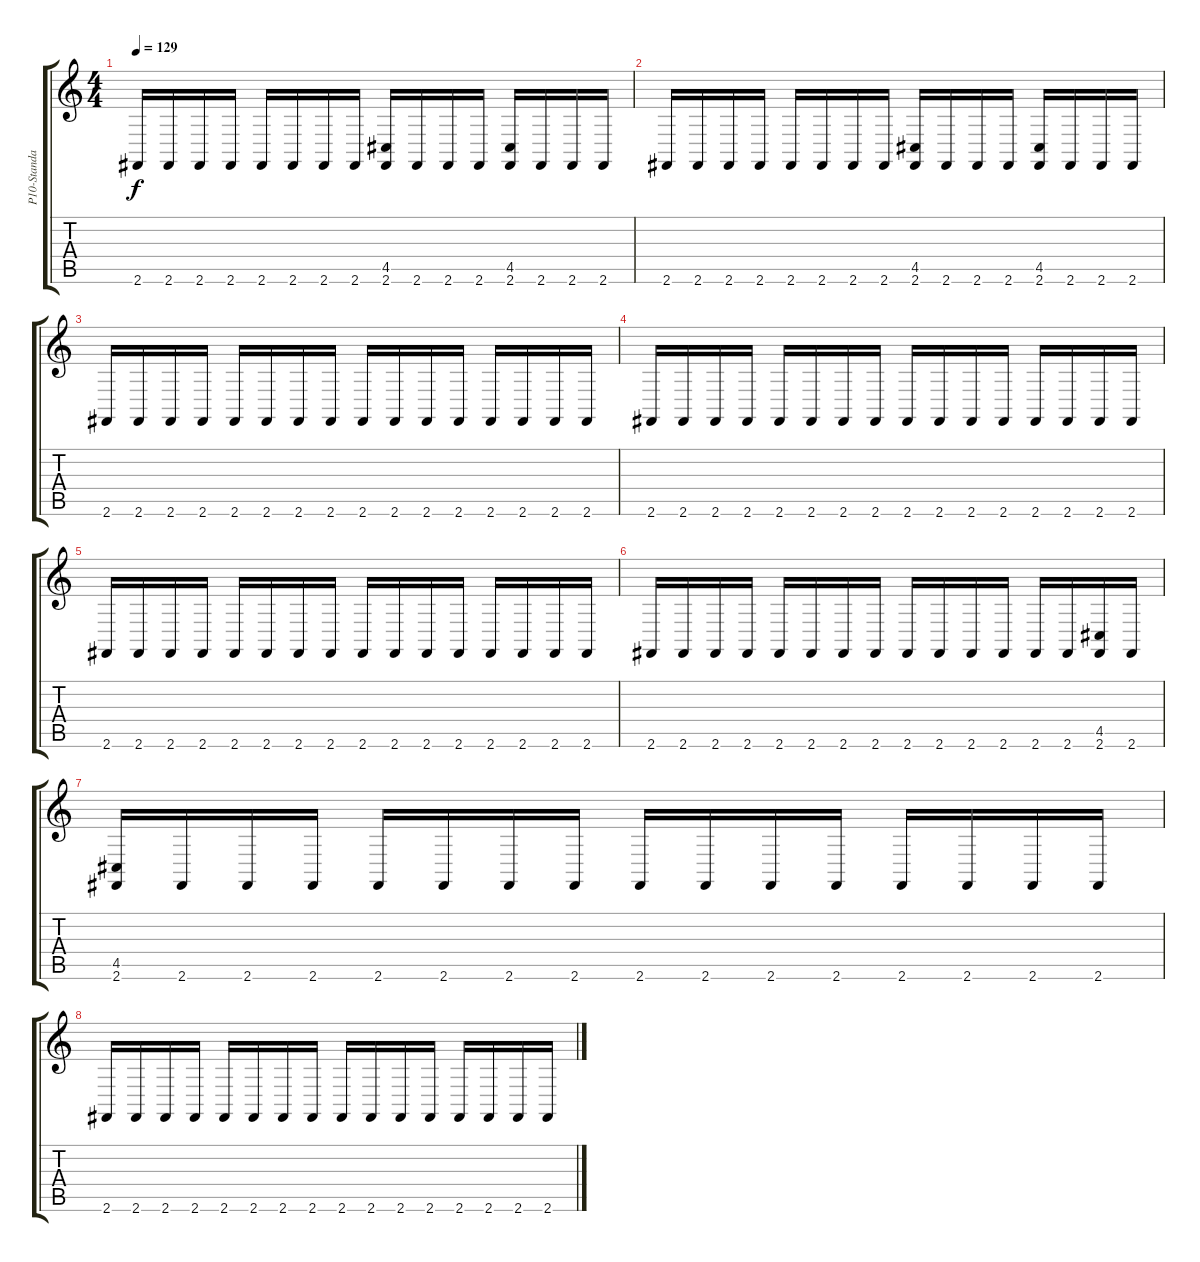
\track ("P10-Standard Kit 2" "P10-Standa") {instrument brightacousticpiano}
\staff {score tabs}
\tuning (E4 B3 G3 D3 A2 E2) {hide}
\ts (4 4)
\tempo 129
\clef g2
\ks c
2.6.16{dy f} 2.6.16 2.6.16 2.6.16 2.6.16 2.6.16 2.6.16 2.6.16 (4.5 2.6).16 2.6.16 2.6.16 2.6.16 (4.5 2.6).16 2.6.16 2.6.16 2.6.16 |
2.6.16 2.6.16 2.6.16 2.6.16 2.6.16 2.6.16 2.6.16 2.6.16 (4.5 2.6).16 2.6.16 2.6.16 2.6.16 (4.5 2.6).16 2.6.16 2.6.16 2.6.16 |
2.6.16 2.6.16 2.6.16 2.6.16 2.6.16 2.6.16 2.6.16 2.6.16 2.6.16 2.6.16 2.6.16 2.6.16 2.6.16 2.6.16 2.6.16 2.6.16 |
2.6.16 2.6.16 2.6.16 2.6.16 2.6.16 2.6.16 2.6.16 2.6.16 2.6.16 2.6.16 2.6.16 2.6.16 2.6.16 2.6.16 2.6.16 2.6.16 |
2.6.16 2.6.16 2.6.16 2.6.16 2.6.16 2.6.16 2.6.16 2.6.16 2.6.16 2.6.16 2.6.16 2.6.16 2.6.16 2.6.16 2.6.16 2.6.16 |
2.6.16 2.6.16 2.6.16 2.6.16 2.6.16 2.6.16 2.6.16 2.6.16 2.6.16 2.6.16 2.6.16 2.6.16 2.6.16 2.6.16 (4.5 2.6).16 2.6.16 |
(4.5 2.6).16 2.6.16 2.6.16 2.6.16 2.6.16 2.6.16 2.6.16 2.6.16 2.6.16 2.6.16 2.6.16 2.6.16 2.6.16 2.6.16 2.6.16 2.6.16 |
2.6.16 2.6.16 2.6.16 2.6.16 2.6.16 2.6.16 2.6.16 2.6.16 2.6.16 2.6.16 2.6.16 2.6.16 2.6.16 2.6.16 2.6.16 2.6.16
